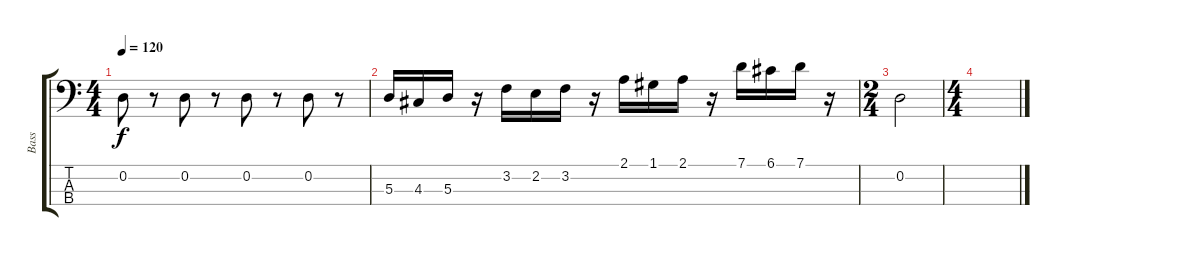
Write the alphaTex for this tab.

\track ("Bass" "Bass") {instrument electricbasspick}
\staff {score tabs}
\tuning (G2 D2 A1 E1) {hide}
\ts (4 4)
\tempo 120
\clef f4
\ks c
0.2.8{dy f} r.8 0.2.8 r.8 0.2.8 r.8 0.2.8 r.8 |
5.3.16 4.3.16 5.3.16 r.16 3.2.16 2.2.16 3.2.16 r.16 2.1.16 1.1.16 2.1.16 r.16 7.1.16 6.1.16 7.1.16 r.16 |
\ts (2 4)
0.2.2 |
\ts (4 4)
